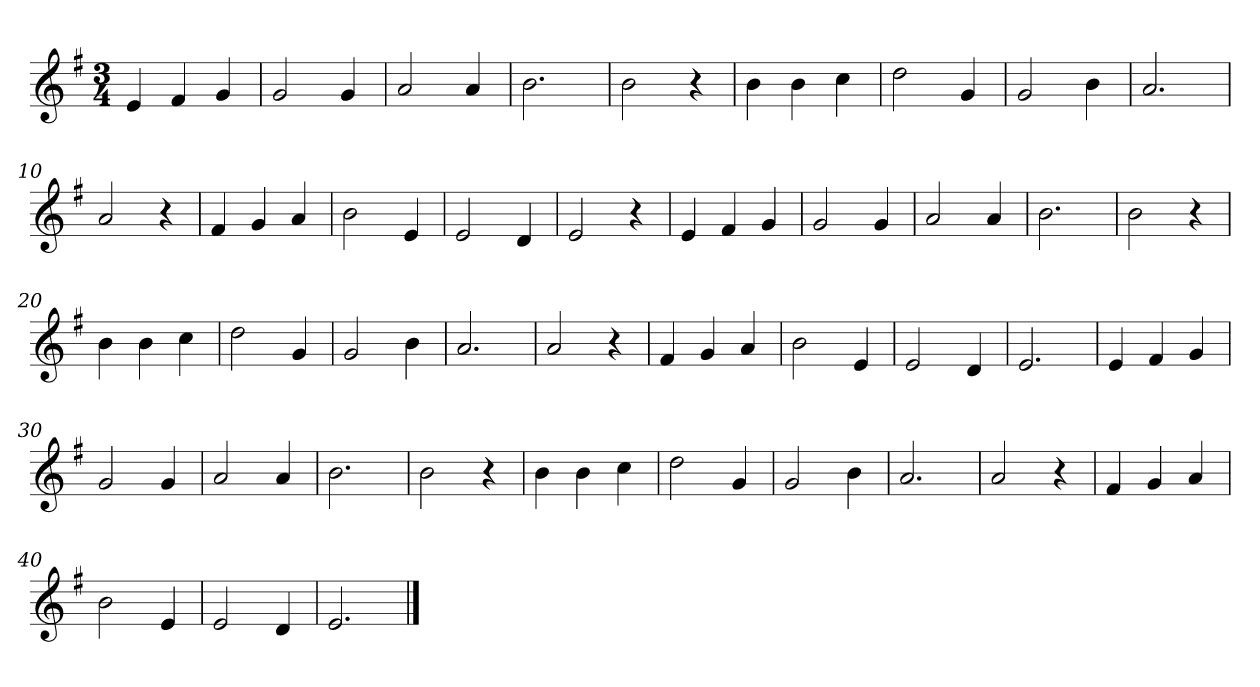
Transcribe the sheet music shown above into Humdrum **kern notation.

**kern
*part1
*staff1
*k[f#]
*M3/4
*MM120
=1
4e
4f#
4g
=2
2g
4g
=3
2a
4a
=4
2.b
=5
2b
4r
=6
4b
4b
4cc
=7
2dd
4g
=8
2g
4b
=9
2.a
=10
2a
4r
=11
4f#
4g
4a
=12
2b
4e
=13
2e
4d
=14
2e
4r
=15
4e
4f#
4g
=16
2g
4g
=17
2a
4a
=18
2.b
=19
2b
4r
=20
4b
4b
4cc
=21
2dd
4g
=22
2g
4b
=23
2.a
=24
2a
4r
=25
4f#
4g
4a
=26
2b
4e
=27
2e
4d
=28
2.e
=29
4e
4f#
4g
=30
2g
4g
=31
2a
4a
=32
2.b
=33
2b
4r
=34
4b
4b
4cc
=35
2dd
4g
=36
2g
4b
=37
2.a
=38
2a
4r
=39
4f#
4g
4a
=40
2b
4e
=41
2e
4d
=42
2.e
==
*-
